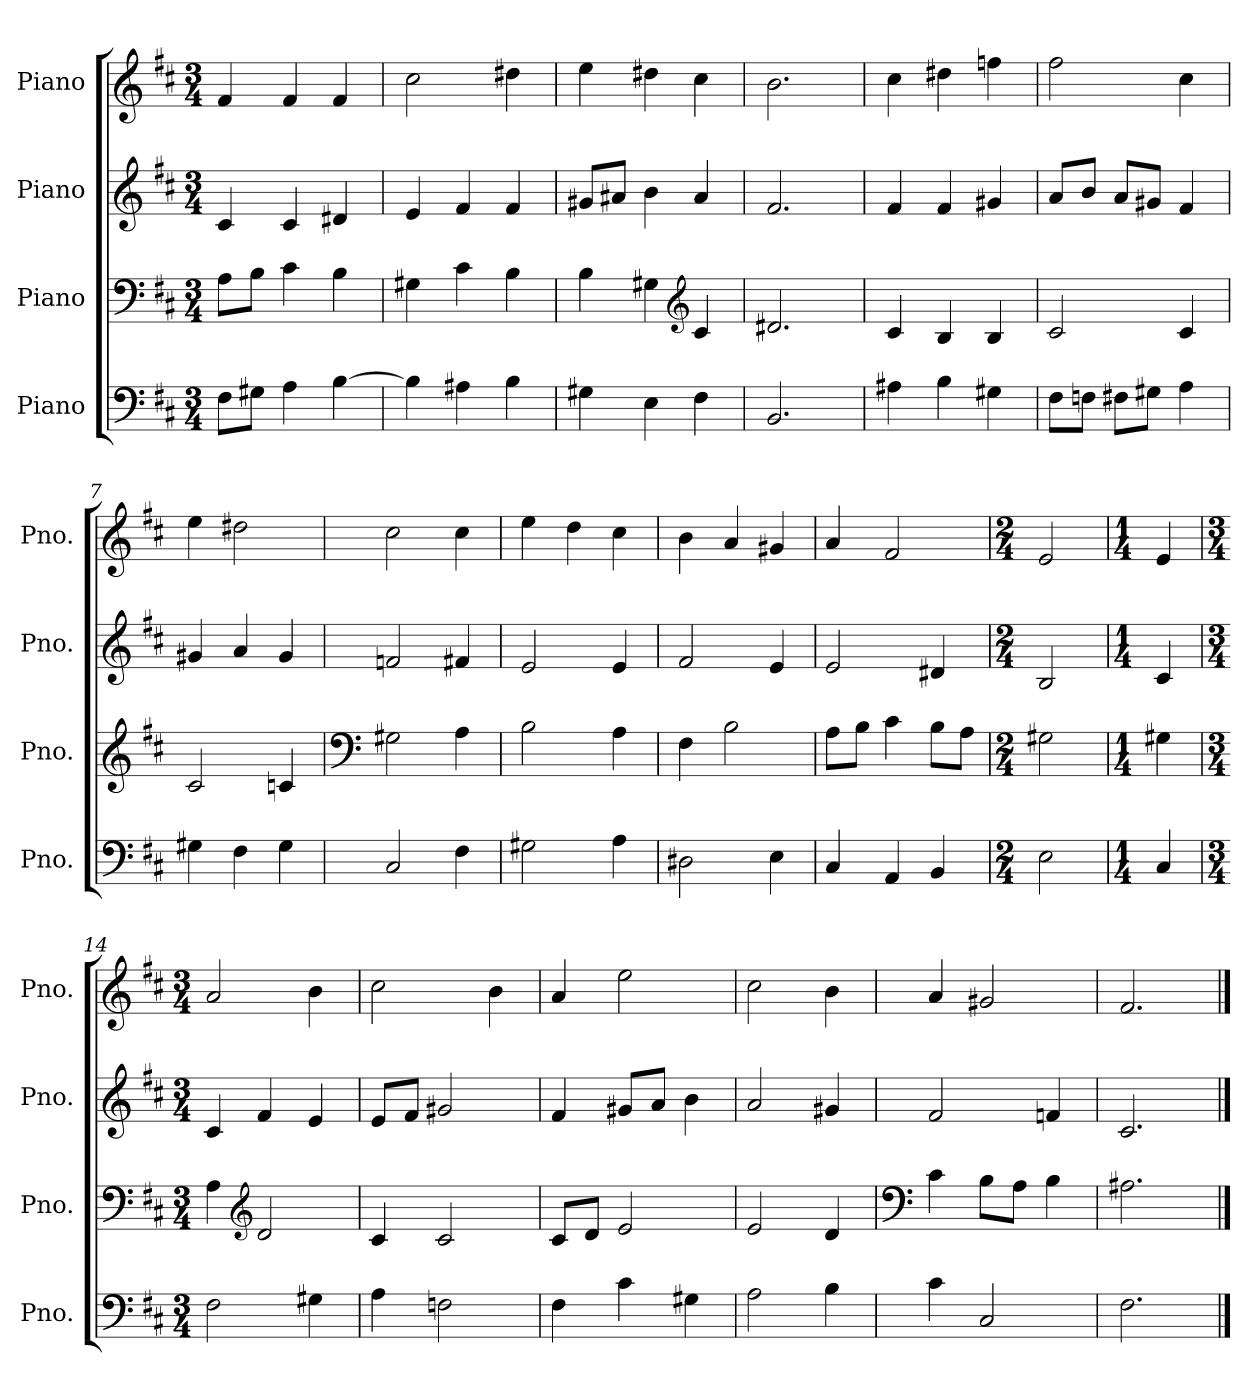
**kern	**kern	**kern	**kern
*part4	*part3	*part2	*part1
*staff4	*staff3	*staff2	*staff1
*I"Piano	*I"Piano	*I"Piano	*I"Piano
*I'Pno.	*I'Pno.	*I'Pno.	*I'Pno.
*clefF4	*clefF4	*clefG2	*clefG2
*k[f#c#]	*k[f#c#]	*k[f#c#]	*k[f#c#]
*M3/4	*M3/4	*M3/4	*M3/4
*MM120	*MM120	*MM120	*MM120
=1	=1	=1	=1
8F#\L	8A\L	4c#/	4f#/
8G#X\J	8B\J	.	.
4A\	4c#\	4c#/	4f#/
[4B\	4B\	4d#X/	4f#/
=2	=2	=2	=2
4B\]	4G#X\	4e/	2cc#\
4A#X\	4c#\	4f#/	.
4B\	4B\	4f#/	4dd#X\
=3	=3	=3	=3
4G#X\	4B\	8g#X/L	4ee\
.	.	8a#X/J	.
4E\	4G#X\	4b\	4dd#X\
*	*clefG2	*	*
4F#\	4c#/	4a#/	4cc#\
=4	=4	=4	=4
2.BB/	2.d#X/	2.f#/	2.b\
=5	=5	=5	=5
4A#X\	4c#/	4f#/	4cc#\
4B\	4B/	4f#/	4dd#X\
4G#X\	4B/	4g#X/	4ffn\
=6	=6	=6	=6
8F#\L	2c#/	8a/L	2ff#\
8Fn\J	.	8b/J	.
8F#X\L	.	8a/L	.
8G#X\J	.	8g#X/J	.
4A\	4c#/	4f#/	4cc#\
=7	=7	=7	=7
4G#X\	2c#/	4g#X/	4ee\
4F#\	.	4a/	2dd#X\
4G#\	4cn/	4g#/	.
!!LO:LB:g=z
=8	=8	=8	=8
*	*clefF4	*	*
2C#/	2G#X\	2fn/	2cc#\
4F#\	4A\	4f#X/	4cc#\
=9	=9	=9	=9
2G#X\	2B\	2e/	4ee\
.	.	.	4dd\
4A\	4A\	4e/	4cc#\
=10	=10	=10	=10
2D#X\	4F#\	2f#/	4b\
.	2B\	.	4a/
4E\	.	4e/	4g#X/
=11	=11	=11	=11
4C#/	8A\L	2e/	4a/
.	8B\J	.	.
4AA/	4c#\	.	2f#/
4BB/	8B\L	4d#X/	.
.	8A\J	.	.
=12	=12	=12	=12
*M2/4	*M2/4	*M2/4	*M2/4
2E\	2G#X\	2B/	2e/
=13	=13	=13	=13
*M1/4	*M1/4	*M1/4	*M1/4
4C#/	4G#X\	4c#/	4e/
=14	=14	=14	=14
*M3/4	*M3/4	*M3/4	*M3/4
2F#\	4A\	4c#/	2a/
*	*clefG2	*	*
.	2d/	4f#/	.
4G#X\	.	4e/	4b\
=15	=15	=15	=15
4A\	4c#/	8e/L	2cc#\
.	.	8f#/J	.
2Fn\	2c#/	2g#X/	.
.	.	.	4b\
=16	=16	=16	=16
4F#\	8c#/L	4f#/	4a/
.	8d/J	.	.
4c#\	2e/	8g#X/L	2ee\
.	.	8a/J	.
4G#X\	.	4b\	.
!!LO:LB:g=z
=17	=17	=17	=17
2A\	2e/	2a/	2cc#\
4B\	4d/	4g#X/	4b\
=18	=18	=18	=18
*	*clefF4	*	*
4c#\	4c#\	2f#/	4a/
2C#/	8B\L	.	2g#X/
.	8A\J	.	.
.	4B\	4fn/	.
=19	=19	=19	=19
2.F#\	2.A#X\	2.c#/	2.f#/
==	==	==	==
*-	*-	*-	*-
